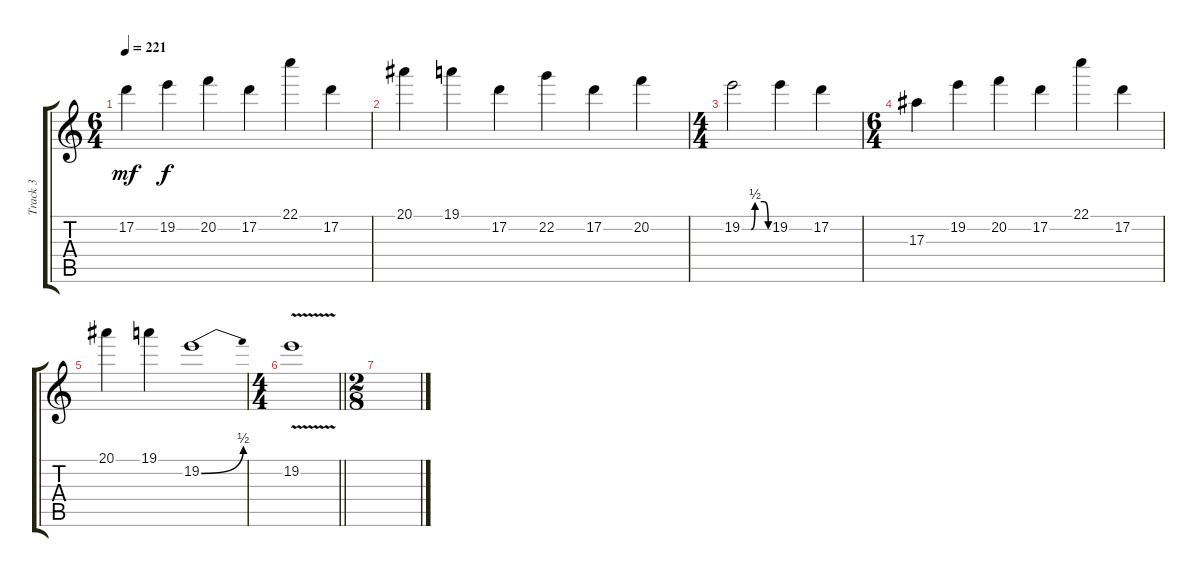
\track ("Track 3" "Track 3") {instrument distortionguitar}
\staff {score tabs}
\tuning (D4 A3 F3 C3 G2 D2) {hide}
\ts (6 4)
\tempo 221
\clef g2
\ks c
17.2.4{dy mf} 19.2.4{dy f} 20.2.4 17.2.4 22.1.4 17.2.4 |
20.1.4 19.1.4 17.2.4 22.2.4 17.2.4 20.2.4 |
\ts (4 4)
19.2{be (custom 0 0 15 0 21 0 30 2 51 2 60 0)}.2 19.2.4 17.2.4 |
\ts (6 4)
17.3.4 19.2.4 20.2.4 17.2.4 22.1.4 17.2.4 |
20.1.4 19.1.4 19.2{be (bend 0 0 60 2)}.1 |
\ts (4 4)
\barLineRight lightlight
19.2{v}.1 |
\ts (2 8)
